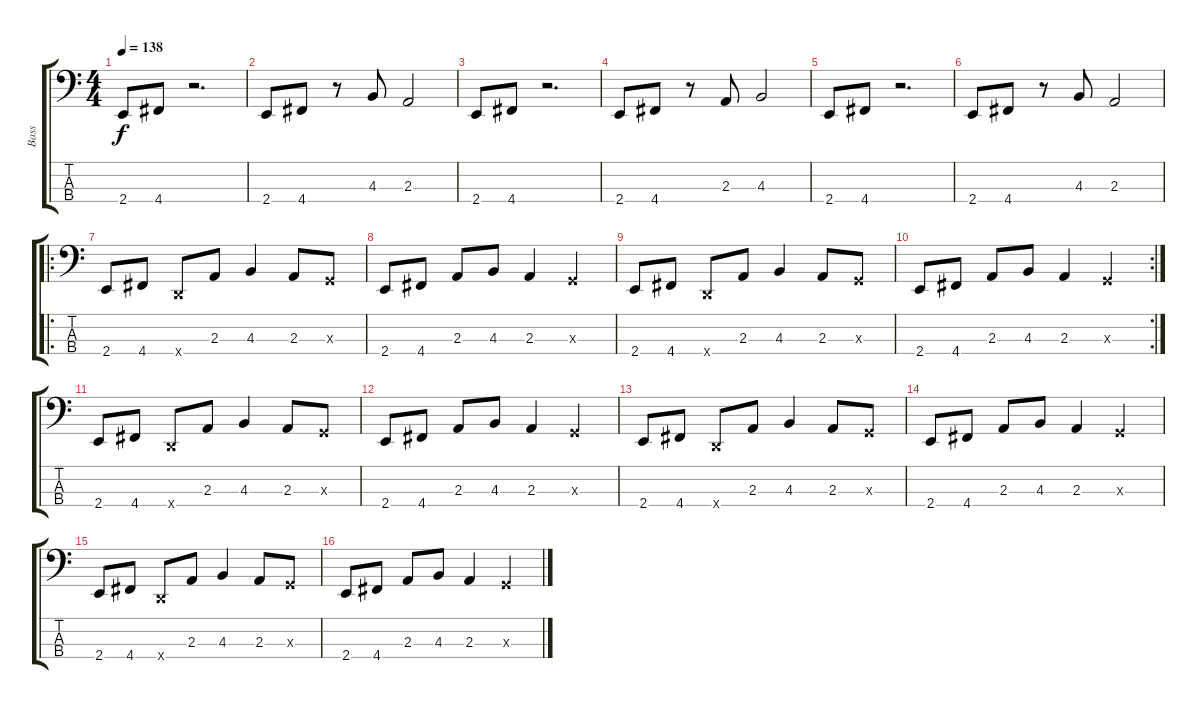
\track ("Bass" "Bass") {instrument electricbassfinger}
\staff {score tabs}
\tuning (F2 C2 G1 D1) {hide}
\ts (4 4)
\tempo 138
\clef f4
\ks c
2.4.8{dy f} 4.4.8 r.2{d} |
2.4.8 4.4.8 r.8 4.3.8 2.3.2 |
2.4.8 4.4.8 r.2{d} |
2.4.8 4.4.8 r.8 2.3.8 4.3.2 |
2.4.8 4.4.8 r.2{d} |
2.4.8 4.4.8 r.8 4.3.8 2.3.2 |
\ro
2.4.8 4.4.8 0.4{x}.8 2.3.8 4.3.4 2.3.8 0.3{x}.8 |
2.4.8 4.4.8 2.3.8 4.3.8 2.3.4 0.3{x}.4 |
2.4.8 4.4.8 0.4{x}.8 2.3.8 4.3.4 2.3.8 0.3{x}.8 |
\rc 2
2.4.8 4.4.8 2.3.8 4.3.8 2.3.4 0.3{x}.4 |
2.4.8 4.4.8 0.4{x}.8 2.3.8 4.3.4 2.3.8 0.3{x}.8 |
2.4.8 4.4.8 2.3.8 4.3.8 2.3.4 0.3{x}.4 |
2.4.8 4.4.8 0.4{x}.8 2.3.8 4.3.4 2.3.8 0.3{x}.8 |
2.4.8 4.4.8 2.3.8 4.3.8 2.3.4 0.3{x}.4 |
2.4.8 4.4.8 0.4{x}.8 2.3.8 4.3.4 2.3.8 0.3{x}.8 |
2.4.8 4.4.8 2.3.8 4.3.8 2.3.4 0.3{x}.4
